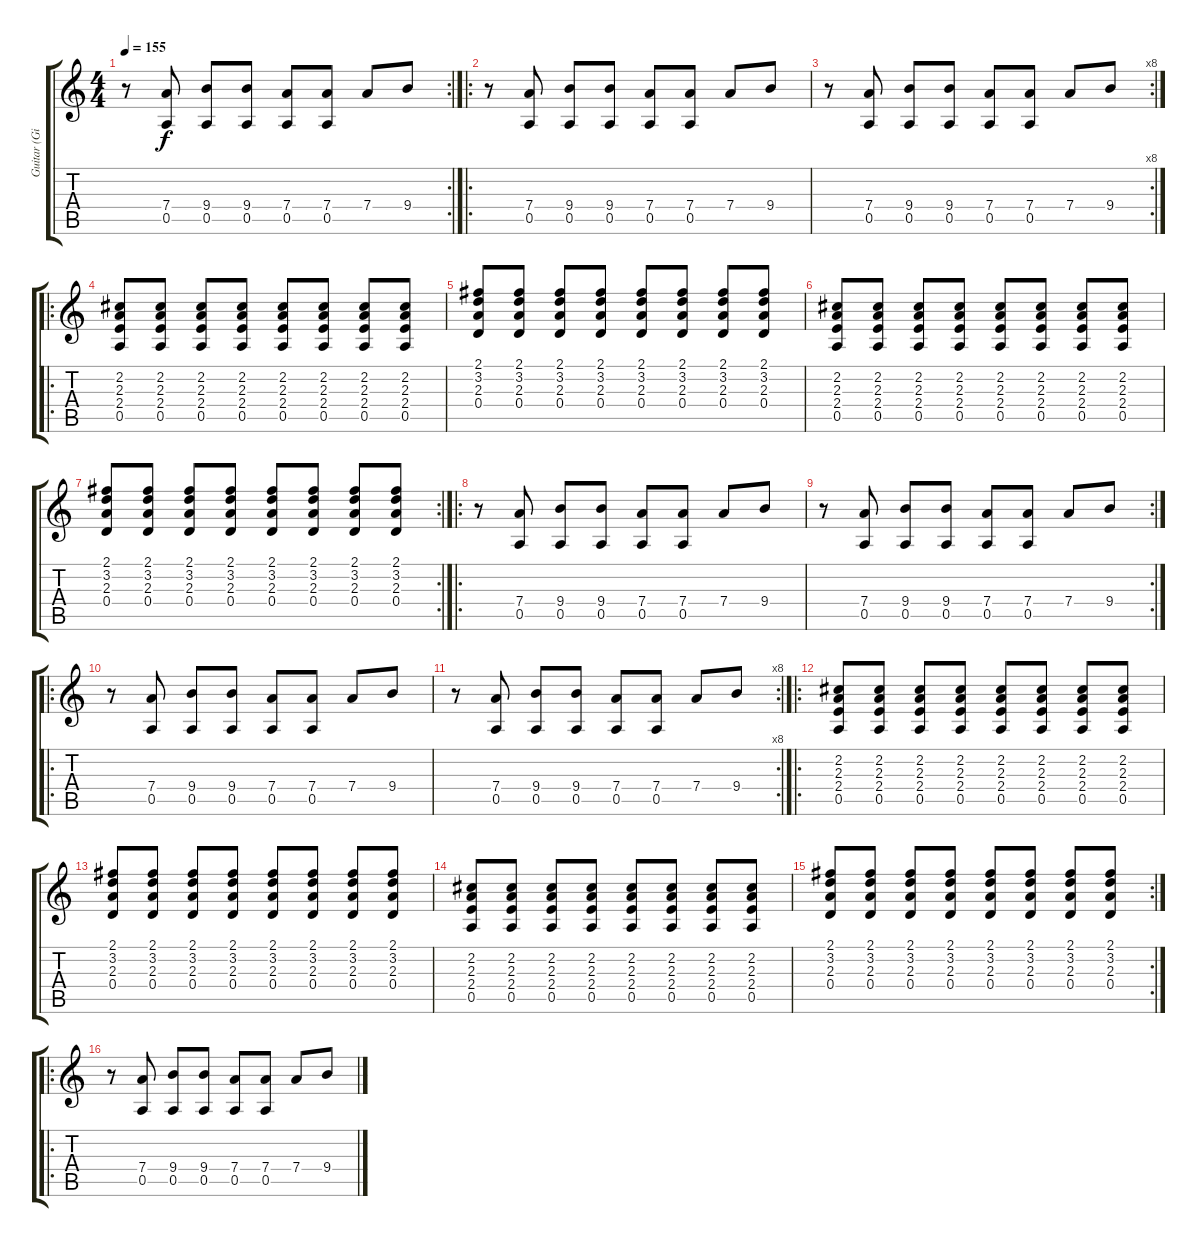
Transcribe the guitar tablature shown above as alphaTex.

\track ("Guitar (Gillian Gilbert)" "Guitar (Gi") {instrument electricguitarclean}
\staff {score tabs}
\tuning (E4 B3 G3 D3 A2 E2) {hide}
\rc 2
\ts (4 4)
\tempo 155
\clef g2
\ks c
r.8{dy f} (7.4 0.5).8 (9.4 0.5).8 (9.4 0.5).8 (7.4 0.5).8 (7.4 0.5).8 7.4.8 9.4.8 |
\ro
r.8 (7.4 0.5).8 (9.4 0.5).8 (9.4 0.5).8 (7.4 0.5).8 (7.4 0.5).8 7.4.8 9.4.8 |
\rc 8
r.8 (7.4 0.5).8 (9.4 0.5).8 (9.4 0.5).8 (7.4 0.5).8 (7.4 0.5).8 7.4.8 9.4.8 |
\ro
(2.2 2.3 2.4 0.5).8{volume 5 instrument overdrivenguitar} (2.2 2.3 2.4 0.5).8 (2.2 2.3 2.4 0.5).8 (2.2 2.3 2.4 0.5).8 (2.2 2.3 2.4 0.5).8 (2.2 2.3 2.4 0.5).8 (2.2 2.3 2.4 0.5).8 (2.2 2.3 2.4 0.5).8 |
(2.1 3.2 2.3 0.4).8 (2.1 3.2 2.3 0.4).8 (2.1 3.2 2.3 0.4).8 (2.1 3.2 2.3 0.4).8 (2.1 3.2 2.3 0.4).8 (2.1 3.2 2.3 0.4).8 (2.1 3.2 2.3 0.4).8 (2.1 3.2 2.3 0.4).8 |
(2.2 2.3 2.4 0.5).8 (2.2 2.3 2.4 0.5).8 (2.2 2.3 2.4 0.5).8 (2.2 2.3 2.4 0.5).8 (2.2 2.3 2.4 0.5).8 (2.2 2.3 2.4 0.5).8 (2.2 2.3 2.4 0.5).8 (2.2 2.3 2.4 0.5).8 |
\rc 2
(2.1 3.2 2.3 0.4).8 (2.1 3.2 2.3 0.4).8 (2.1 3.2 2.3 0.4).8 (2.1 3.2 2.3 0.4).8 (2.1 3.2 2.3 0.4).8 (2.1 3.2 2.3 0.4).8 (2.1 3.2 2.3 0.4).8 (2.1 3.2 2.3 0.4).8 |
\ro
r.8 (7.4 0.5).8 (9.4 0.5).8 (9.4 0.5).8 (7.4 0.5).8 (7.4 0.5).8 7.4.8 9.4.8 |
\rc 2
r.8 (7.4 0.5).8 (9.4 0.5).8 (9.4 0.5).8 (7.4 0.5).8 (7.4 0.5).8 7.4.8 9.4.8 |
\ro
r.8 (7.4 0.5).8 (9.4 0.5).8 (9.4 0.5).8 (7.4 0.5).8 (7.4 0.5).8 7.4.8 9.4.8 |
\rc 8
r.8 (7.4 0.5).8 (9.4 0.5).8 (9.4 0.5).8 (7.4 0.5).8 (7.4 0.5).8 7.4.8 9.4.8 |
\ro
(2.2 2.3 2.4 0.5).8{volume 5} (2.2 2.3 2.4 0.5).8 (2.2 2.3 2.4 0.5).8 (2.2 2.3 2.4 0.5).8 (2.2 2.3 2.4 0.5).8 (2.2 2.3 2.4 0.5).8 (2.2 2.3 2.4 0.5).8 (2.2 2.3 2.4 0.5).8 |
(2.1 3.2 2.3 0.4).8 (2.1 3.2 2.3 0.4).8 (2.1 3.2 2.3 0.4).8 (2.1 3.2 2.3 0.4).8 (2.1 3.2 2.3 0.4).8 (2.1 3.2 2.3 0.4).8 (2.1 3.2 2.3 0.4).8 (2.1 3.2 2.3 0.4).8 |
(2.2 2.3 2.4 0.5).8 (2.2 2.3 2.4 0.5).8 (2.2 2.3 2.4 0.5).8 (2.2 2.3 2.4 0.5).8 (2.2 2.3 2.4 0.5).8 (2.2 2.3 2.4 0.5).8 (2.2 2.3 2.4 0.5).8 (2.2 2.3 2.4 0.5).8 |
\rc 2
(2.1 3.2 2.3 0.4).8 (2.1 3.2 2.3 0.4).8 (2.1 3.2 2.3 0.4).8 (2.1 3.2 2.3 0.4).8 (2.1 3.2 2.3 0.4).8 (2.1 3.2 2.3 0.4).8 (2.1 3.2 2.3 0.4).8 (2.1 3.2 2.3 0.4).8 |
\ro
r.8 (7.4 0.5).8 (9.4 0.5).8 (9.4 0.5).8 (7.4 0.5).8 (7.4 0.5).8 7.4.8 9.4.8
